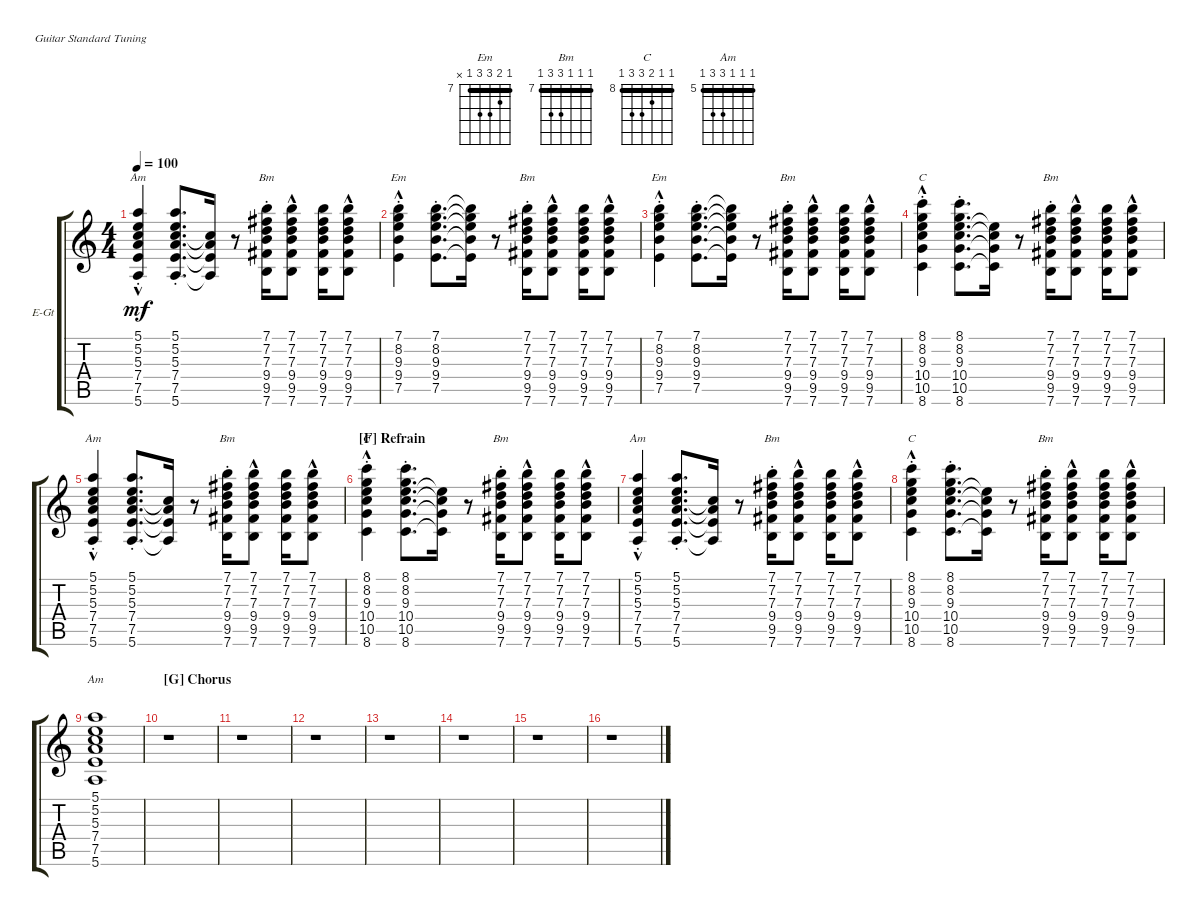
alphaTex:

\defaultSystemsLayout 4
\bracketExtendMode groupsimilarinstruments
\firstSystemTrackNameOrientation horizontal
\otherSystemsTrackNameOrientation horizontal
\track ("Electric Guitar" "E-Gt") {instrument distortionguitar}
\staff {score tabs}
\tuning (E4 B3 G3 D3 A2 E2)
\chord ("Em" 7 8 9 9 7 x) {firstfret 7 barre 7}
\chord ("Bm" 7 7 7 9 9 7) {firstfret 7 barre (7 7 7)}
\chord ("C" 8 8 9 10 10 8) {firstfret 8 barre (8 8)}
\chord ("Am" 5 5 5 7 7 5) {firstfret 5 barre (5 5 5)}
\ts (4 4)
\tempo 100
\clef g2
\ks c
(5.6{hac st} 7.5{hac st} 7.4{hac st} 5.3{hac st} 5.2{st} 5.1{st}).4{ch "Am" dy mf} (5.6{st} 7.5{st} 7.4{st} 5.3{st} 5.1{st} 5.2{st}).8{d} (5.6{t} 7.5{t} 7.4{t} 5.3{t}).16 r.8 (7.6{st} 9.5{st} 9.4{st} 7.3{st} 7.2{st} 7.1{st}).16{ch "Bm"} (7.6{hac} 9.5{hac} 9.4{hac} 7.3{hac} 7.2 7.1).8 (7.6 9.5 9.4 7.3 7.2 7.1).16 (7.6{hac} 9.5{hac} 9.4{hac} 7.3{hac} 7.2 7.1).8 |
(7.5{st} 9.4{st} 9.3{hac st} 8.2{st} 7.1{st}).4{ch "Em"} (7.5{st} 9.4{st} 9.3{st} 8.2{st} 7.1{st}).8{d} (7.5{t} 9.4{t} 9.3{t} 8.2{t} 7.1{t}).16 r.8 (7.6{st} 9.5{st} 9.4{st} 7.3{st} 7.2{st} 7.1{st}).16{ch "Bm"} (7.6 9.5 9.4 7.3{hac} 7.2 7.1).8 (7.6 9.5 9.4 7.3 7.2 7.1).16 (7.6 9.5 9.4 7.3{hac} 7.2 7.1).8 |
(7.5{st} 9.4{st} 9.3{hac st} 8.2{st} 7.1{st}).4{ch "Em"} (7.5{st} 9.4{st} 9.3{st} 8.2{st} 7.1{st}).8{d} (7.5{t} 9.4{t} 9.3{t} 8.2{t} 7.1{t}).16 r.8 (7.6{st} 9.5{st} 9.4{st} 7.3{st} 7.2{st} 7.1{st}).16{ch "Bm"} (7.6 9.5 9.4 7.3{hac} 7.2 7.1).8 (7.6 9.5 9.4 7.3 7.2 7.1).16 (7.6 9.5 9.4 7.3{hac} 7.2 7.1).8 |
(8.6{hac st} 10.5{hac st} 10.4{hac st} 9.3{hac st} 8.2{st} 8.1{st}).4{ch "C"} (8.6{st} 10.5{st} 10.4{st} 9.3{st} 8.2{st} 8.1{st}).8{d} (8.6{t} 10.5{t} 10.4{t} 9.3{t}).16 r.8 (7.6{st} 9.5{st} 9.4{st} 7.3{st} 7.2 7.1).16{ch "Bm"} (7.6{hac} 9.5{hac} 9.4{hac} 7.3{hac} 7.2 7.1).8 (7.6 9.5 9.4 7.3 7.2 7.1).16 (7.6{hac} 9.5{hac} 9.4{hac} 7.3{hac} 7.2 7.1).8 |
(5.6{hac st} 7.5{hac st} 7.4{hac st} 5.3{hac st} 5.2{st} 5.1{st}).4{ch "Am"} (5.6{st} 7.5{st} 7.4{st} 5.3{st} 5.1{st} 5.2{st}).8{d} (5.6{t} 7.5{t} 7.4{t} 5.3{t}).16 r.8 (7.6{st} 9.5{st} 9.4{st} 7.3{st} 7.2{st} 7.1{st}).16{ch "Bm"} (7.6{hac} 9.5{hac} 9.4{hac} 7.3{hac} 7.2 7.1).8 (7.6 9.5 9.4 7.3 7.2 7.1).16 (7.6{hac} 9.5{hac} 9.4{hac} 7.3{hac} 7.2 7.1).8 |
\section ("F" "Refrain")
(8.6{hac st} 10.5{hac st} 10.4{hac st} 9.3{hac st} 8.2{st} 8.1{st}).4{ch "C"} (8.6{st} 10.5{st} 10.4{st} 9.3{st} 8.2{st} 8.1{st}).8{d} (8.6{t} 10.5{t} 10.4{t} 9.3{t}).16 r.8 (7.6{st} 9.5{st} 9.4{st} 7.3{st} 7.2 7.1).16{ch "Bm"} (7.6{hac} 9.5{hac} 9.4{hac} 7.3{hac} 7.2 7.1).8 (7.6 9.5 9.4 7.3 7.2 7.1).16 (7.6{hac} 9.5{hac} 9.4{hac} 7.3{hac} 7.2 7.1).8 |
(5.6{hac st} 7.5{hac st} 7.4{hac st} 5.3{hac st} 5.2{st} 5.1{st}).4{ch "Am"} (5.6{st} 7.5{st} 7.4{st} 5.3{st} 5.1{st} 5.2{st}).8{d} (5.6{t} 7.5{t} 7.4{t} 5.3{t}).16 r.8 (7.6{st} 9.5{st} 9.4{st} 7.3{st} 7.2{st} 7.1{st}).16{ch "Bm"} (7.6{hac} 9.5{hac} 9.4{hac} 7.3{hac} 7.2 7.1).8 (7.6 9.5 9.4 7.3 7.2 7.1).16 (7.6{hac} 9.5{hac} 9.4{hac} 7.3{hac} 7.2 7.1).8 |
(8.6{hac st} 10.5{hac st} 10.4{hac st} 9.3{hac st} 8.2{st} 8.1{st}).4{ch "C"} (8.6{st} 10.5{st} 10.4{st} 9.3{st} 8.2{st} 8.1{st}).8{d} (8.6{t} 10.5{t} 10.4{t} 9.3{t}).16 r.8 (7.6{st} 9.5{st} 9.4{st} 7.3{st} 7.2 7.1).16{ch "Bm"} (7.6{hac} 9.5{hac} 9.4{hac} 7.3{hac} 7.2 7.1).8 (7.6 9.5 9.4 7.3 7.2 7.1).16 (7.6{hac} 9.5{hac} 9.4{hac} 7.3{hac} 7.2 7.1).8 |
(5.6 7.5 7.4 5.3 5.2 5.1).1{ch "Am"} |
\section ("G" "Chorus")
r.1 |
r.1 |
r.1 |
r.1 |
r.1 |
r.1 |
r.1
